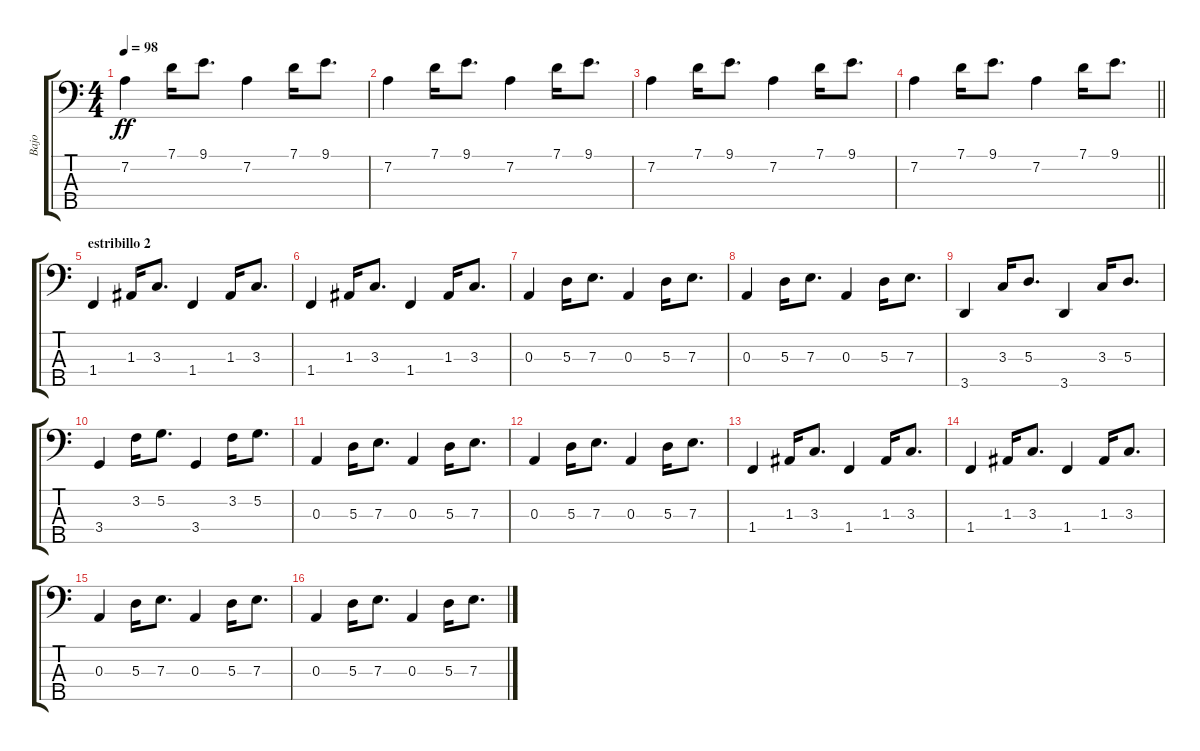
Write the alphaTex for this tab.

\track ("Bajo" "Bajo") {instrument electricbassfinger}
\staff {score tabs}
\tuning (G2 D2 A1 E1 B0) {hide}
\ts (4 4)
\tempo 98
\clef f4
\ks c
7.2.4{dy ff} 7.1.16 9.1.8{d} 7.2.4 7.1.16 9.1.8{d} |
7.2.4 7.1.16 9.1.8{d} 7.2.4 7.1.16 9.1.8{d} |
7.2.4 7.1.16 9.1.8{d} 7.2.4 7.1.16 9.1.8{d} |
\barLineRight lightlight
7.2.4 7.1.16 9.1.8{d} 7.2.4 7.1.16 9.1.8{d} |
\section ("" "estribillo 2")
1.4.4 1.3.16 3.3.8{d} 1.4.4 1.3.16 3.3.8{d} |
1.4.4 1.3.16 3.3.8{d} 1.4.4 1.3.16 3.3.8{d} |
0.3.4 5.3.16 7.3.8{d} 0.3.4 5.3.16 7.3.8{d} |
0.3.4 5.3.16 7.3.8{d} 0.3.4 5.3.16 7.3.8{d} |
3.5.4 3.3.16 5.3.8{d} 3.5.4 3.3.16 5.3.8{d} |
3.4.4 3.2.16 5.2.8{d} 3.4.4 3.2.16 5.2.8{d} |
0.3.4 5.3.16 7.3.8{d} 0.3.4 5.3.16 7.3.8{d} |
0.3.4 5.3.16 7.3.8{d} 0.3.4 5.3.16 7.3.8{d} |
1.4.4 1.3.16 3.3.8{d} 1.4.4 1.3.16 3.3.8{d} |
1.4.4 1.3.16 3.3.8{d} 1.4.4 1.3.16 3.3.8{d} |
0.3.4 5.3.16 7.3.8{d} 0.3.4 5.3.16 7.3.8{d} |
0.3.4 5.3.16 7.3.8{d} 0.3.4 5.3.16 7.3.8{d}
